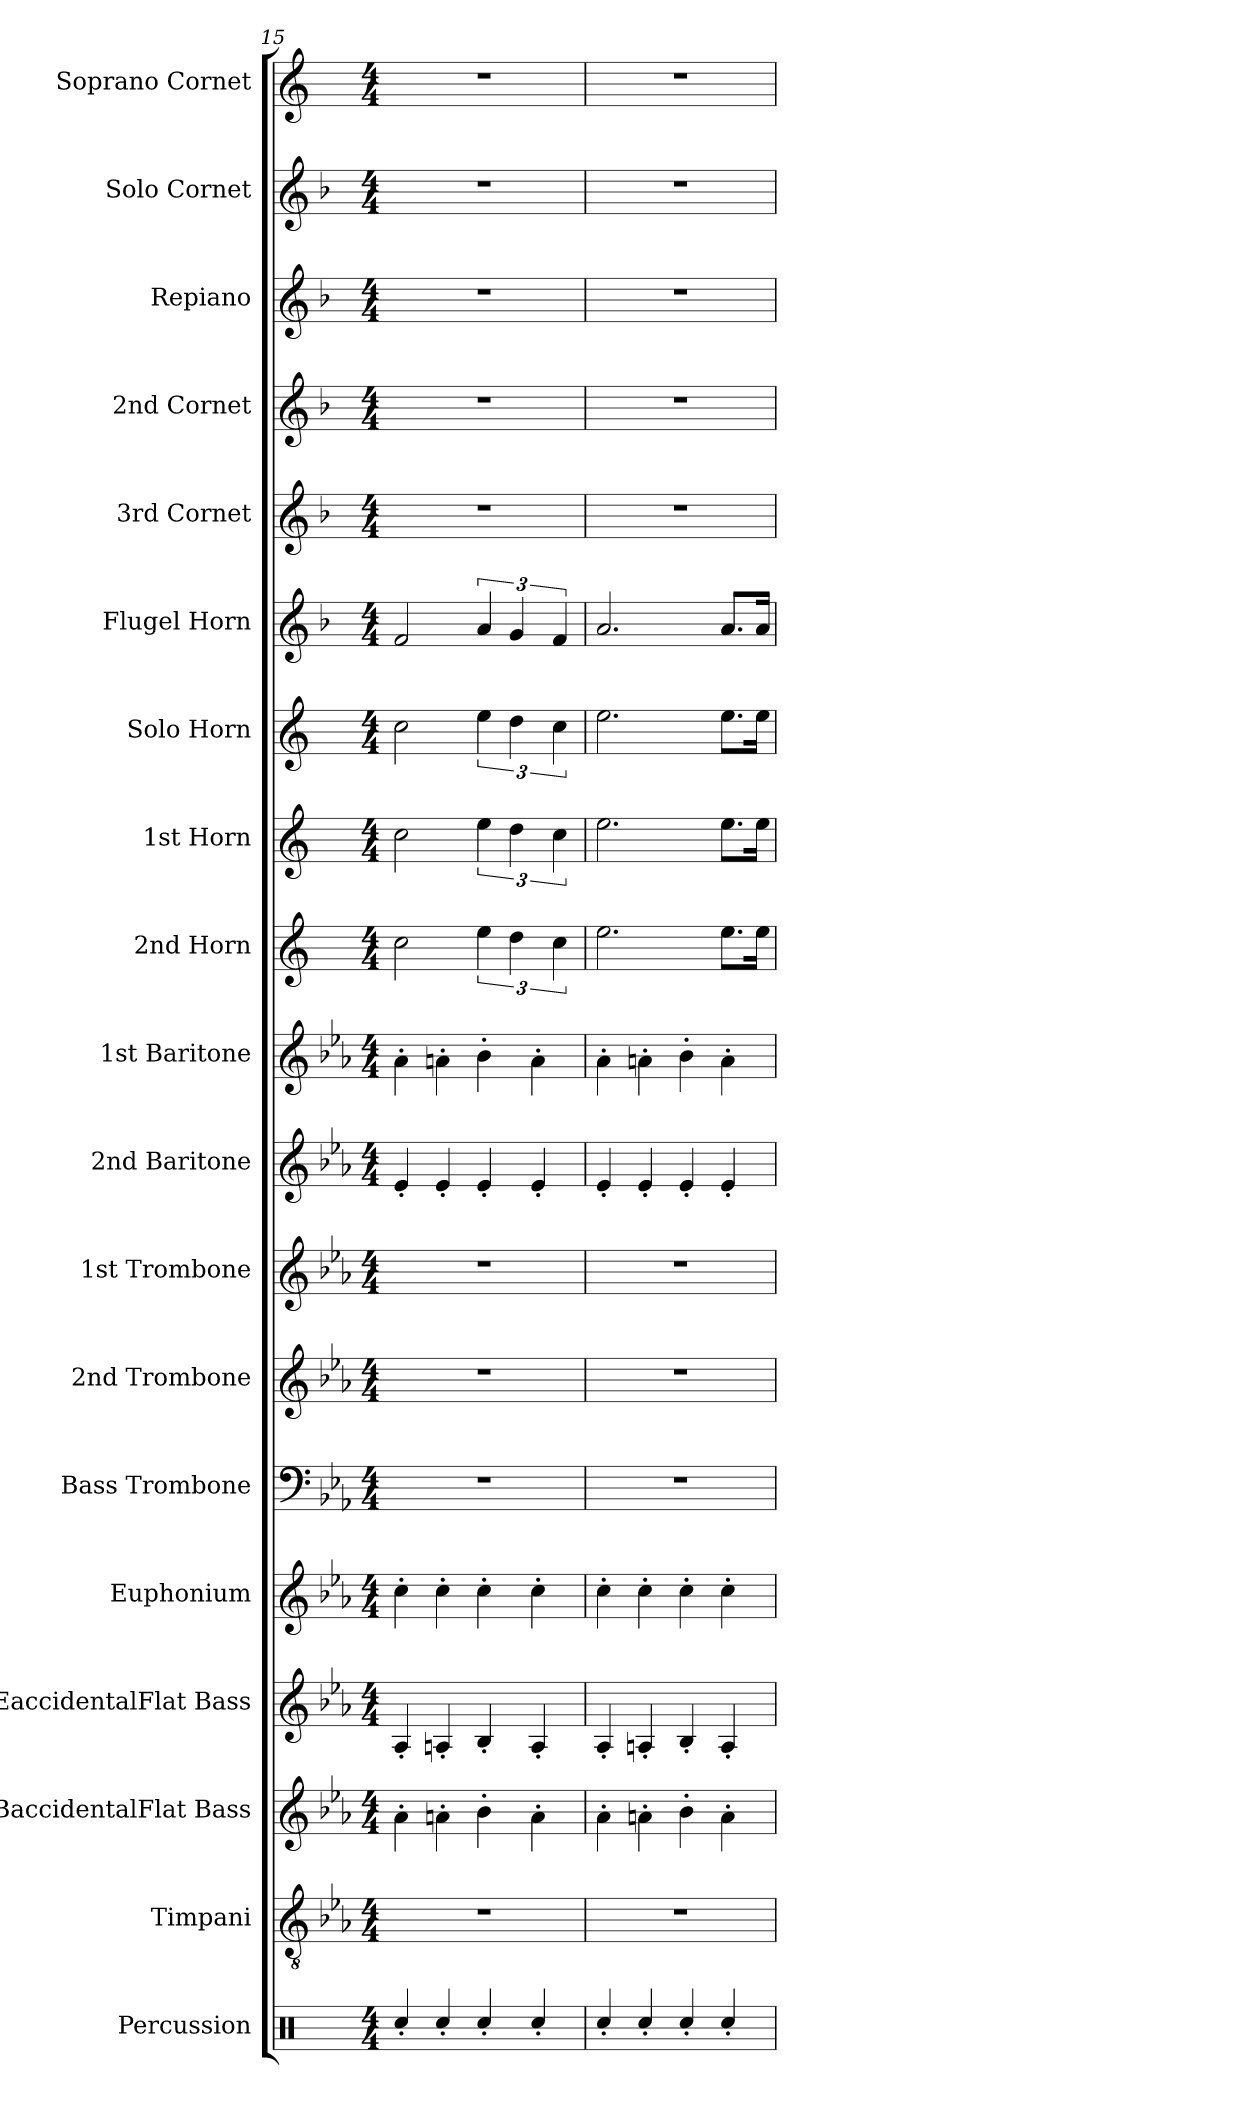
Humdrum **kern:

**kern	**kern	**kern	**kern	**kern	**kern	**kern	**kern	**kern	**kern	**kern	**kern	**kern	**kern	**kern	**kern	**kern	**kern	**kern
*part19	*part18	*part17	*part16	*part15	*part14	*part13	*part12	*part11	*part10	*part9	*part8	*part7	*part6	*part5	*part4	*part3	*part2	*part1
*staff19	*staff18	*staff17	*staff16	*staff15	*staff14	*staff13	*staff12	*staff11	*staff10	*staff9	*staff8	*staff7	*staff6	*staff5	*staff4	*staff3	*staff2	*staff1
*I"Percussion	*I"Timpani	*I"BBaccidentalFlat Bass	*I"EaccidentalFlat Bass	*I"Euphonium	*I"Bass Trombone	*I"2nd Trombone	*I"1st Trombone	*I"2nd Baritone	*I"1st Baritone	*I"2nd Horn	*I"1st Horn	*I"Solo Horn	*I"Flugel Horn	*I"3rd Cornet	*I"2nd Cornet	*I"Repiano	*I"Solo Cornet	*I"Soprano Cornet
*I'Perc.	*I'Timp.	*I'BBaccidentalFlat B.	*I'EaccidentalFlat B.	*I'Euph.	*I'Bs. Trb.	*I'2ndTrb.	*I'1st Trb.	*I'2ndBari.	*I'1st Bari.	*I'2nd Hn.	*I'1st Hn.	*I'Solo Hn.	*I'Flghn.	*I'3rd Cnt.	*I'2nd Cnt.	*I'Rep.	*I'Solo Cnt.	*I'Sop. Cnt.
*clefX	*clefGv2	*clefG2	*clefG2	*clefG2	*clefF4	*clefG2	*clefG2	*clefG2	*clefG2	*clefG2	*clefG2	*clefG2	*clefG2	*clefG2	*clefG2	*clefG2	*clefG2	*clefG2
*	*	*ITrd15c26	*ITrd12c21	*ITrd8c14	*	*ITrd8c14	*ITrd8c14	*ITrd8c14	*ITrd8c14	*ITrd5c9	*ITrd5c9	*ITrd5c9	*ITrd1c2	*ITrd1c2	*ITrd1c2	*ITrd1c2	*ITrd1c2	*ITrd-2c-3
*k[]	*k[b-e-a-]	*k[b-e-a-]	*k[b-e-a-]	*k[b-e-a-]	*k[b-e-a-]	*k[b-e-a-]	*k[b-e-a-]	*k[b-e-a-]	*k[b-e-a-]	*k[b-e-a-]	*k[b-e-a-]	*k[b-e-a-]	*k[b-e-a-]	*k[b-e-a-]	*k[b-e-a-]	*k[b-e-a-]	*k[b-e-a-]	*k[b-e-a-]
*M4/4	*M4/4	*M4/4	*M4/4	*M4/4	*M4/4	*M4/4	*M4/4	*M4/4	*M4/4	*M4/4	*M4/4	*M4/4	*M4/4	*M4/4	*M4/4	*M4/4	*M4/4	*M4/4
=15	=15	=15	=15	=15	=15	=15	=15	=15	=15	=15	=15	=15	=15	=15	=15	=15	=15	=15
4Rcc'/	1r	4AA-'\	4AA-'/	4c'\	1r	1r	1r	4E-'/	4A-'\	2e-\	2e-\	2e-\	2e-/	1r	1r	1r	1r	1r
4Rcc'/	.	4AAn'\	4AAn'/	4c'\	.	.	.	4E-'/	4An'\	.	.	.	.	.	.	.	.	.
4Rcc'/	.	4BB-'\	4BB-'/	4c'\	.	.	.	4E-'/	4B-'\	6g\	6g\	6g\	6g/	.	.	.	.	.
.	.	.	.	.	.	.	.	.	.	6f\	6f\	6f\	6f/	.	.	.	.	.
4Rcc'/	.	4AA'\	4AA'/	4c'\	.	.	.	4E-'/	4A'\	.	.	.	.	.	.	.	.	.
.	.	.	.	.	.	.	.	.	.	6e-\	6e-\	6e-\	6e-/	.	.	.	.	.
!!LO:PB:g=z
=16	=16	=16	=16	=16	=16	=16	=16	=16	=16	=16	=16	=16	=16	=16	=16	=16	=16	=16
4Rcc'/	1r	4AA-'\	4AA-'/	4c'\	1r	1r	1r	4E-'/	4A-'\	2.g\	2.g\	2.g\	2.g/	1r	1r	1r	1r	1r
4Rcc'/	.	4AAn'\	4AAn'/	4c'\	.	.	.	4E-'/	4An'\	.	.	.	.	.	.	.	.	.
4Rcc'/	.	4BB-'\	4BB-'/	4c'\	.	.	.	4E-'/	4B-'\	.	.	.	.	.	.	.	.	.
4Rcc'/	.	4AA'\	4AA'/	4c'\	.	.	.	4E-'/	4A'\	8.g\L	8.g\L	8.g\L	8.g/L	.	.	.	.	.
.	.	.	.	.	.	.	.	.	.	16g\Jk	16g\Jk	16g\Jk	16g/Jk	.	.	.	.	.
=	=	=	=	=	=	=	=	=	=	=	=	=	=	=	=	=	=	=
*-	*-	*-	*-	*-	*-	*-	*-	*-	*-	*-	*-	*-	*-	*-	*-	*-	*-	*-
